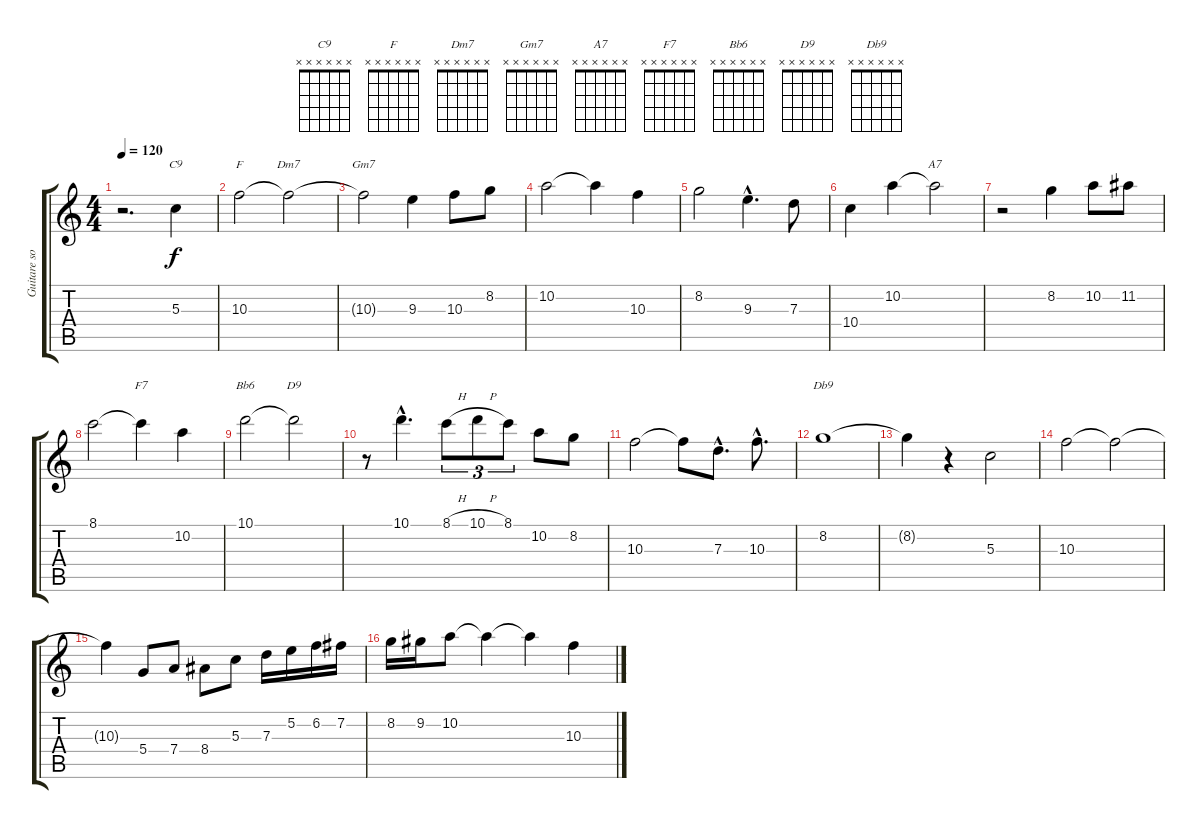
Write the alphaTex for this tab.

\track ("Guitare solo" "Guitare so") {instrument acousticguitarsteel}
\staff {score tabs}
\tuning (E4 B3 G3 D3 A2 E2) {hide}
\chord ("C9" x x x x x x) {firstfret 0}
\chord ("F" x x x x x x) {firstfret 0}
\chord ("Dm7" x x x x x x) {firstfret 0}
\chord ("Gm7" x x x x x x) {firstfret 0}
\chord ("A7" x x x x x x) {firstfret 0}
\chord ("F7" x x x x x x) {firstfret 0}
\chord ("Bb6" x x x x x x) {firstfret 0}
\chord ("D9" x x x x x x) {firstfret 0}
\chord ("Db9" x x x x x x) {firstfret 0}
\ts (4 4)
\tempo 120
\clef g2
\ks c
r.2{d dy f instrument acousticguitarsteel} 5.3.4{ch "C9"} |
10.3.2{ch "F"} 10.3{t}.2{ch "Dm7"} |
10.3{t}.2{ch "Gm7"} 9.3.4 10.3.8 8.2.8 |
10.2.2 10.2{t}.4 10.3.4 |
8.2.2 9.3{hac}.4{d} 7.3.8 |
10.4.4 10.2.4 10.2{t}.2{ch "A7"} |
r.2 8.2.4 10.2.8 11.2.8 |
8.1.2 8.1{t}.4{ch "F7"} 10.2.4 |
10.1.2{ch "Bb6"} 10.1{t}.2{ch "D9"} |
r.8 10.1{hac}.4{d} 8.1{h}.8{tu (3 2)} 10.1{h}.8{tu (3 2)} 8.1.8{tu (3 2)} 10.2.8 8.2.8 |
10.3.2 10.3{t}.8 7.3{hac}.8{d} 10.3{hac}.8{d} |
8.2.1{ch "Db9"} |
8.2{t}.4 r.4 5.3.2 |
10.3.2 10.3{t}.2 |
10.3{t}.4 5.4.8 7.4.8 8.4.8 5.3.8 7.3.16 5.2.16 6.2.16 7.2.16 |
8.2.16 9.2.16 10.2.8 10.2{t}.4 10.2{t}.4 10.3.4
